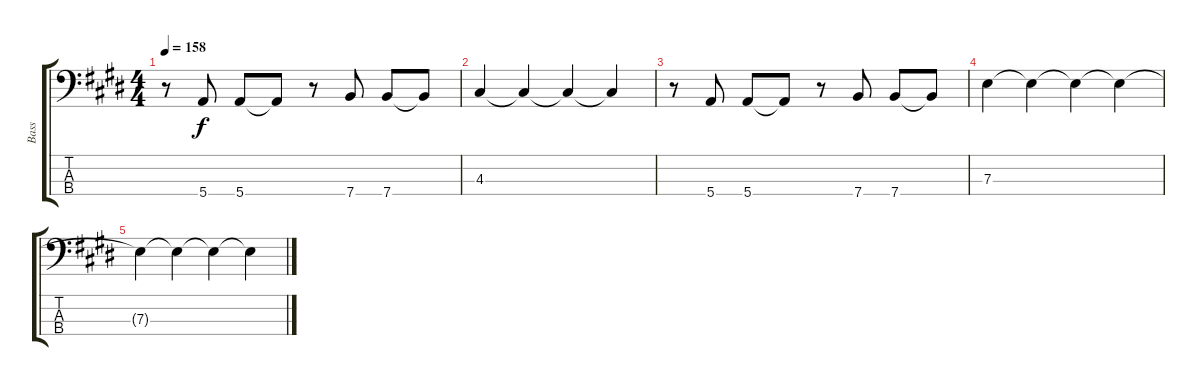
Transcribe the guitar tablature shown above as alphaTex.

\track ("Bass" "Bass") {instrument electricbasspick}
\staff {score tabs}
\tuning (G2 D2 A1 E1) {hide}
\ts (4 4)
\tempo 158
\clef f4
\ks c#minor
r.8{dy f} 5.4.8 5.4.8 5.4{t}.8 r.8 7.4.8 7.4.8 7.4{t}.8 |
4.3.4 4.3{t}.4 4.3{t}.4 4.3{t}.4 |
r.8 5.4.8 5.4.8 5.4{t}.8 r.8 7.4.8 7.4.8 7.4{t}.8 |
7.3.4 7.3{t}.4 7.3{t}.4 7.3{t}.4 |
7.3{t}.4 7.3{t}.4 7.3{t}.4 7.3{t}.4
